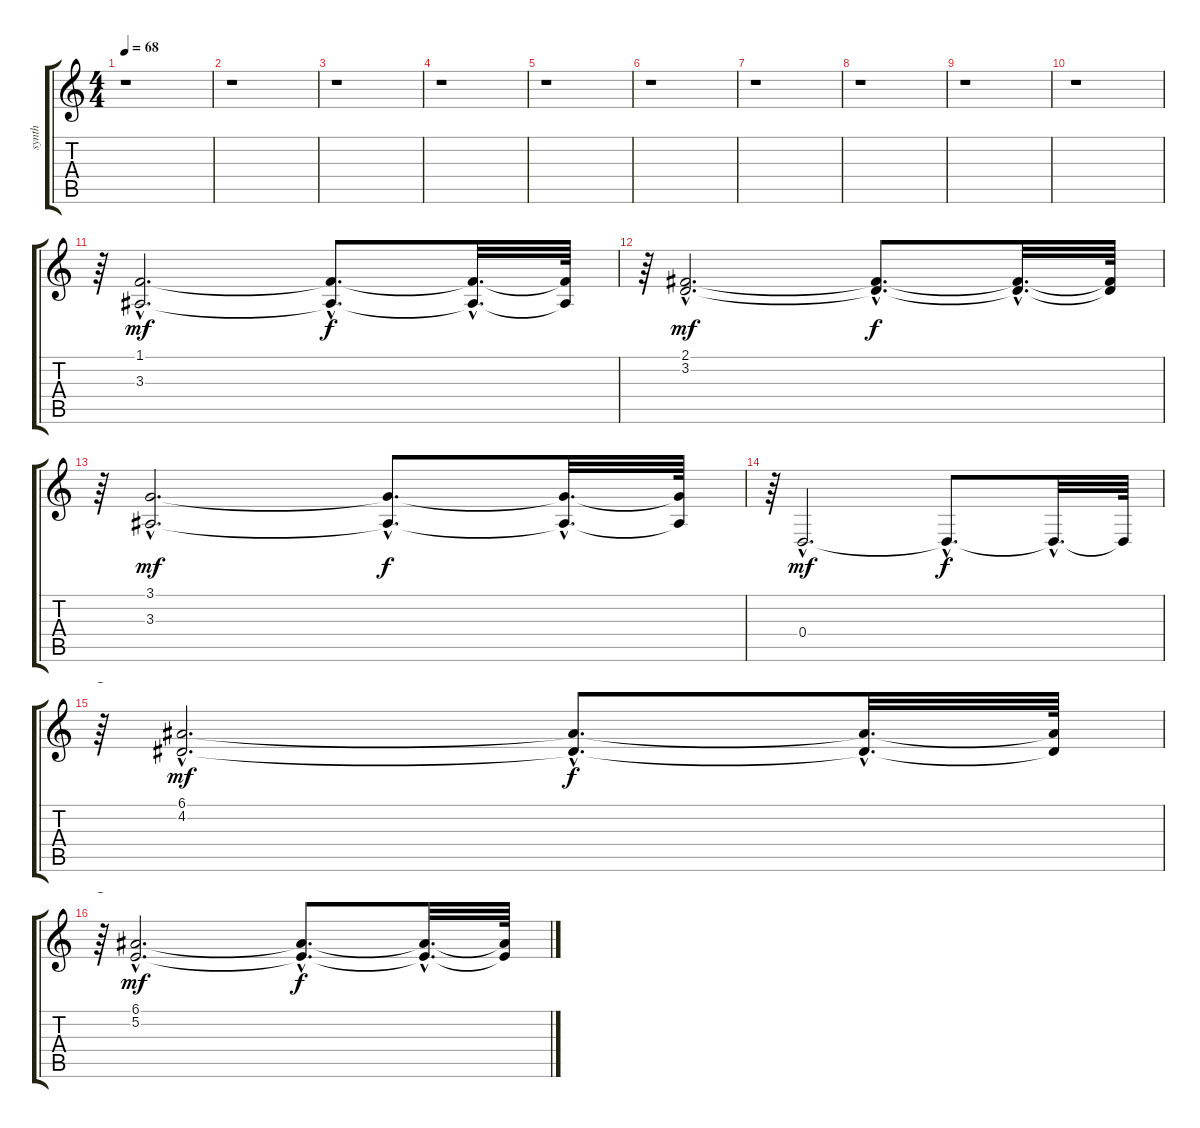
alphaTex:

\track ("synth" "synth") {instrument pad2warm}
\staff {score tabs}
\tuning (E4 B3 G3 D3 A2 E2) {hide}
\ts (4 4)
\tempo 68
\clef g2
\ks c
r.1{dy f} |
r.1 |
r.1 |
r.1 |
r.1 |
r.1 |
r.1 |
r.1 |
r.1 |
r.1 |
r.64{tu (3 2)} (1.1{hac} 3.3{hac}).2{d dy mf} (1.1{hac t} 3.3{hac t}).8{d dy f} (1.1{hac t} 3.3{hac t}).32{d} (1.1{t} 3.3{t}).64 |
r.64{tu (3 2)} (2.1{hac} 3.2{hac}).2{d dy mf} (2.1{hac t} 3.2{hac t}).8{d dy f} (2.1{hac t} 3.2{hac t}).32{d} (2.1{t} 3.2{t}).64 |
r.64{tu (3 2)} (3.1{hac} 3.3{hac}).2{d dy mf} (3.1{hac t} 3.3{hac t}).8{d dy f} (3.1{hac t} 3.3{hac t}).32{d} (3.1{t} 3.3{t}).64 |
r.64{tu (3 2)} 0.4{hac}.2{d dy mf} 0.4{hac t}.8{d dy f} 0.4{hac t}.32{d} 0.4{t}.64 |
r.64{tu (3 2)} (6.1{hac} 4.2{hac}).2{d dy mf} (6.1{hac t} 4.2{hac t}).8{d dy f} (6.1{hac t} 4.2{hac t}).32{d} (6.1{t} 4.2{t}).64 |
r.64{tu (3 2)} (6.1{hac} 5.2{hac}).2{d dy mf} (6.1{hac t} 5.2{hac t}).8{d dy f} (6.1{hac t} 5.2{hac t}).32{d} (6.1{t} 5.2{t}).64
